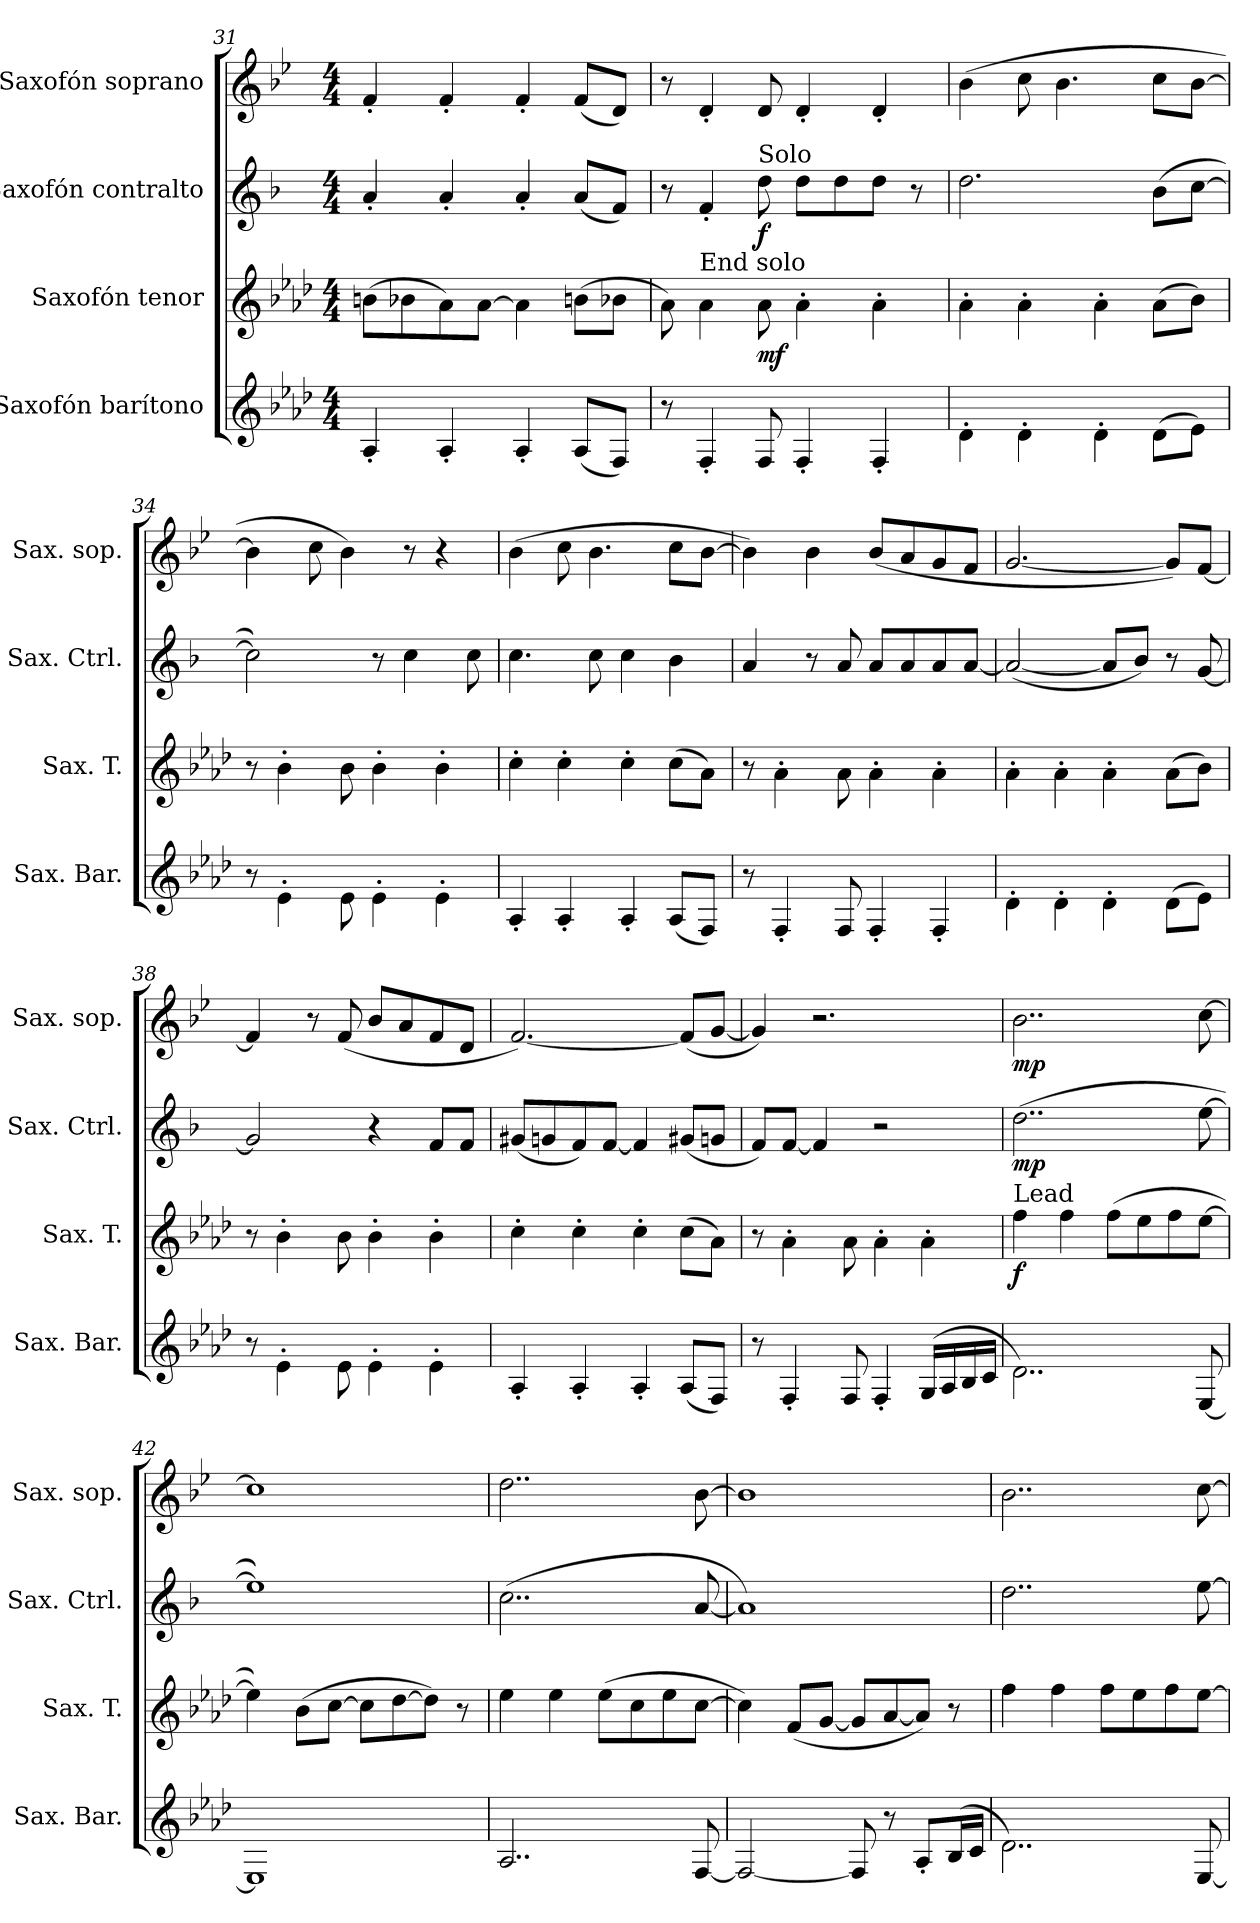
**kern	**kern	**dynam	**kern	**dynam	**kern	**dynam
*part4	*part3	*part3	*part2	*part2	*part1	*part1
*staff4	*staff3	*staff3	*staff2	*staff2	*staff1	*staff1
*I"Saxofón barítono	*I"Saxofón tenor	*	*I"Saxofón contralto	*	*I"Saxofón soprano	*
*I'Sax. Bar.	*I'Sax. T.	*	*I'Sax. Ctrl.	*	*I'Sax. sop.	*
!!LO:LB:g=z
*clefG2	*clefG2	*	*clefG2	*	*clefG2	*
*ITrd12c21	*ITrd8c14	*	*ITrd5c9	*	*ITrd1c2	*
*k[b-e-a-d-]	*k[b-e-a-d-]	*	*k[b-e-a-d-]	*	*k[b-e-a-d-]	*
*M4/4	*M4/4	*	*M4/4	*	*M4/4	*
=31	=31	=31	=31	=31	=31	=31
4AA-'/	(>8Bn\L	.	4c'/	.	4e-'/	.
.	8B-X\	.	.	.	.	.
4AA-'/	8A-\)	.	4c'/	.	4e-'/	.
.	[8A-\J	.	.	.	.	.
4AA-'/	4A-\]	.	4c'/	.	4e-'/	.
(<8AA-/L	(>8Bn\L	.	(<8c/L	.	(<8e-/L	.
8FF/J)	8B-X\J	.	8A-/J)	.	8c/J)	.
=32	=32	=32	=32	=32	=32	=32
8r	8A-\)	.	8r	.	8r	.
!	!LO:TX:a:t=End solo	!	!	!	!	!
4FF'/	4A-\	.	4A-'/	.	4c'/	.
!	!	!	!LO:TX:a:t=Solo	!	!	!
!	!	!LO:DY:b	!	!LO:DY:b	!	!
8FF/	8A-\	mf	8f\	f	8c/	.
4FF'/	4A-'\	.	8f\L	.	4c'/	.
.	.	.	8f\	.	.	.
4FF'/	4A-'\	.	8f\J	.	4c'/	.
.	.	.	8r	.	.	.
=33	=33	=33	=33	=33	=33	=33
4D-'\	4A-'\	.	2.f\	.	(>4a-\	.
4D-'\	4A-'\	.	.	.	8b-\	.
.	.	.	.	.	4.a-\	.
4D-'\	4A-'\	.	.	.	.	.
(>8D-\L	(>8A-\L	.	(>8d-\L	.	8b-\L	.
8E-\J)	8B-\J)	.	[8e-\J	.	[8a-\J	.
=34	=34	=34	=34	=34	=34	=34
8r	8r	.	2e-\])	.	4a-\]	.
4E-'\	4B-'\	.	.	.	.	.
.	.	.	.	.	8b-\	.
8E-\	8B-\	.	.	.	4a-\)	.
4E-'\	4B-'\	.	8r	.	.	.
.	.	.	4e-\	.	8r	.
4E-'\	4B-'\	.	.	.	4r	.
.	.	.	8e-\	.	.	.
=35	=35	=35	=35	=35	=35	=35
4AA-'/	4c'\	.	4.e-\	.	(>4a-\	.
4AA-'/	4c'\	.	.	.	8b-\	.
.	.	.	8e-\	.	4.a-\	.
4AA-'/	4c'\	.	4e-\	.	.	.
(<8AA-/L	(>8c\L	.	4d-\	.	8b-\L	.
8FF/J)	8A-\J)	.	.	.	[8a-\J	.
!!LO:PB:g=z
=36	=36	=36	=36	=36	=36	=36
8r	8r	.	4c/	.	4a-\])	.
4FF'/	4A-'\	.	.	.	.	.
.	.	.	8r	.	4a-\	.
8FF/	8A-\	.	8c/	.	.	.
4FF'/	4A-'\	.	8c/L	.	(>8a-/L	.
.	.	.	8c/	.	8g/	.
4FF'/	4A-'\	.	8c/	.	8f/	.
.	.	.	[8c/J	.	8e-/J	.
=37	=37	=37	=37	=37	=37	=37
4D-'\	4A-'\	.	(<2c/_	.	[2.f/	.
4D-'\	4A-'\	.	.	.	.	.
4D-'\	4A-'\	.	8c/L]	.	.	.
.	.	.	8d-/J)	.	.	.
(>8D-\L	(>8A-\L	.	8r	.	8f/L])	.
8E-\J)	8B-\J)	.	[8B-/	.	[8e-/J	.
=38	=38	=38	=38	=38	=38	=38
8r	8r	.	2B-/]	.	4e-/]	.
4E-'\	4B-'\	.	.	.	.	.
.	.	.	.	.	8r	.
8E-\	8B-\	.	.	.	(<8e-/	.
4E-'\	4B-'\	.	4r	.	8a-/L	.
.	.	.	.	.	8g/	.
4E-'\	4B-'\	.	8A-/L	.	8e-/	.
.	.	.	8A-/J	.	8c/J	.
=39	=39	=39	=39	=39	=39	=39
4AA-'/	4c'\	.	(<8Bn/L	.	[2.e-/)	.
.	.	.	8B-X/	.	.	.
4AA-'/	4c'\	.	8A-/)	.	.	.
.	.	.	[8A-/J	.	.	.
4AA-'/	4c'\	.	4A-/]	.	.	.
(<8AA-/L	(>8c\L	.	(<8Bn/L	.	(<8e-/L]	.
8FF/J)	8A-\J)	.	8B-X/J	.	[8f/J	.
!!LO:LB:g=z
=40	=40	=40	=40	=40	=40	=40
8r	8r	.	8A-/L)	.	4f/])	.
4FF'/	4A-'\	.	[8A-/J	.	.	.
.	.	.	4A-/]	.	2.r	.
8FF/	8A-\	.	.	.	.	.
4FF'/	4A-'\	.	2r	.	.	.
(<16GG/LL	4A-'\	.	.	.	.	.
16AA-/	.	.	.	.	.	.
16BB-/	.	.	.	.	.	.
16C/JJ	.	.	.	.	.	.
=41	=41	=41	=41	=41	=41	=41
!	!LO:TX:a:t=Lead	!	!	!	!	!
!	!	!LO:DY:b	!	!LO:DY:b	!	!LO:DY:b
2..D-\)	4f\	f	(>2..f\	mp	2..a-\	mp
.	4f\	.	.	.	.	.
.	(>8f\L	.	.	.	.	.
.	8e-\	.	.	.	.	.
.	8f\	.	.	.	.	.
[8EE-/	[8e-\J	.	[8g\	.	[8b-\	.
=42	=42	=42	=42	=42	=42	=42
1EE-]	4e-\])	.	1g])	.	1b-]	.
.	(>8B-\L	.	.	.	.	.
.	[8c\J	.	.	.	.	.
.	8c\L]	.	.	.	.	.
.	[8d-\	.	.	.	.	.
.	8d-\J])	.	.	.	.	.
.	8r	.	.	.	.	.
=43	=43	=43	=43	=43	=43	=43
2..AA-/	4e-\	.	(>2..e-\	.	2..cc\	.
.	4e-\	.	.	.	.	.
.	(>8e-\L	.	.	.	.	.
.	8c\	.	.	.	.	.
.	8e-\	.	.	.	.	.
[8FF/	[8c\J	.	[8c/	.	[8a-\	.
=44	=44	=44	=44	=44	=44	=44
2FF/_	4c\])	.	1c])	.	1a-]	.
.	(<8F/L	.	.	.	.	.
.	[8G/J	.	.	.	.	.
8FF/]	8G/L]	.	.	.	.	.
8r	[8A-/	.	.	.	.	.
8AA-'/L	8A-/J])	.	.	.	.	.
(<16BB-/L	8r	.	.	.	.	.
16C/JJ	.	.	.	.	.	.
!!LO:LB:g=z
=45	=45	=45	=45	=45	=45	=45
2..D-\)	4f\	.	2..f\	.	2..a-\	.
.	4f\	.	.	.	.	.
.	8f\L	.	.	.	.	.
.	8e-\	.	.	.	.	.
.	8f\	.	.	.	.	.
[8EE-/	[8e-\J	.	[8g\	.	[8b-\	.
=	=	=	=	=	=	=
*-	*-	*-	*-	*-	*-	*-
